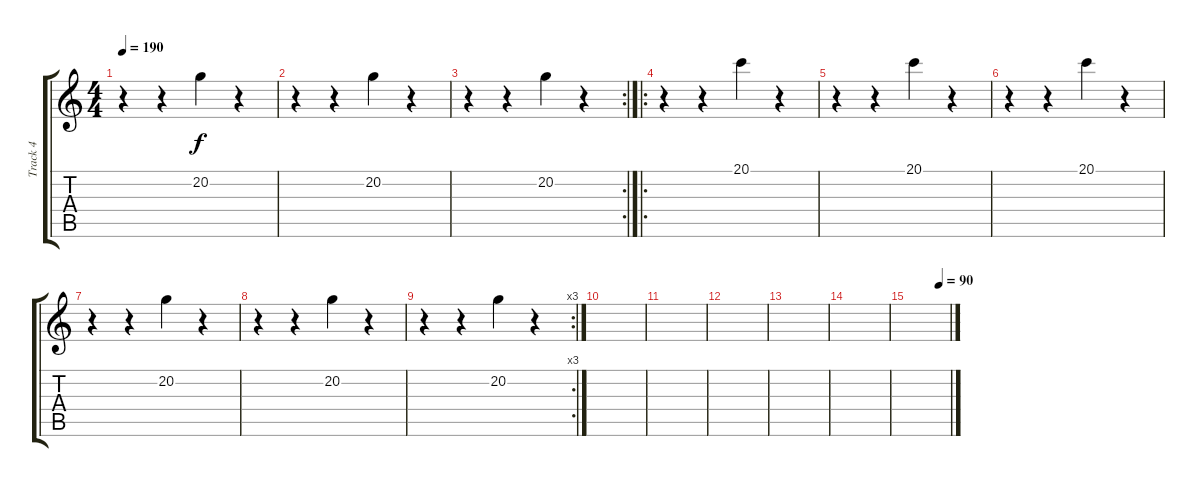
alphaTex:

\track ("Track 4" "Track 4") {instrument fx8scifi}
\staff {score tabs}
\tuning (E4 B3 G3 D3 A2 E2) {hide}
\ts (4 4)
\tempo 190
\clef g2
\ks c
r.4{dy f} r.4 20.2.4 r.4 |
r.4 r.4 20.2.4 r.4 |
\rc 2
r.4 r.4 20.2.4 r.4 |
\ro
r.4 r.4 20.1.4 r.4 |
r.4 r.4 20.1.4 r.4 |
r.4 r.4 20.1.4 r.4 |
r.4 r.4 20.2.4 r.4 |
r.4 r.4 20.2.4 r.4 |
\rc 3
r.4 r.4 20.2.4 r.4 |
|
|
|
|
|
\tempo (90 0.75)
